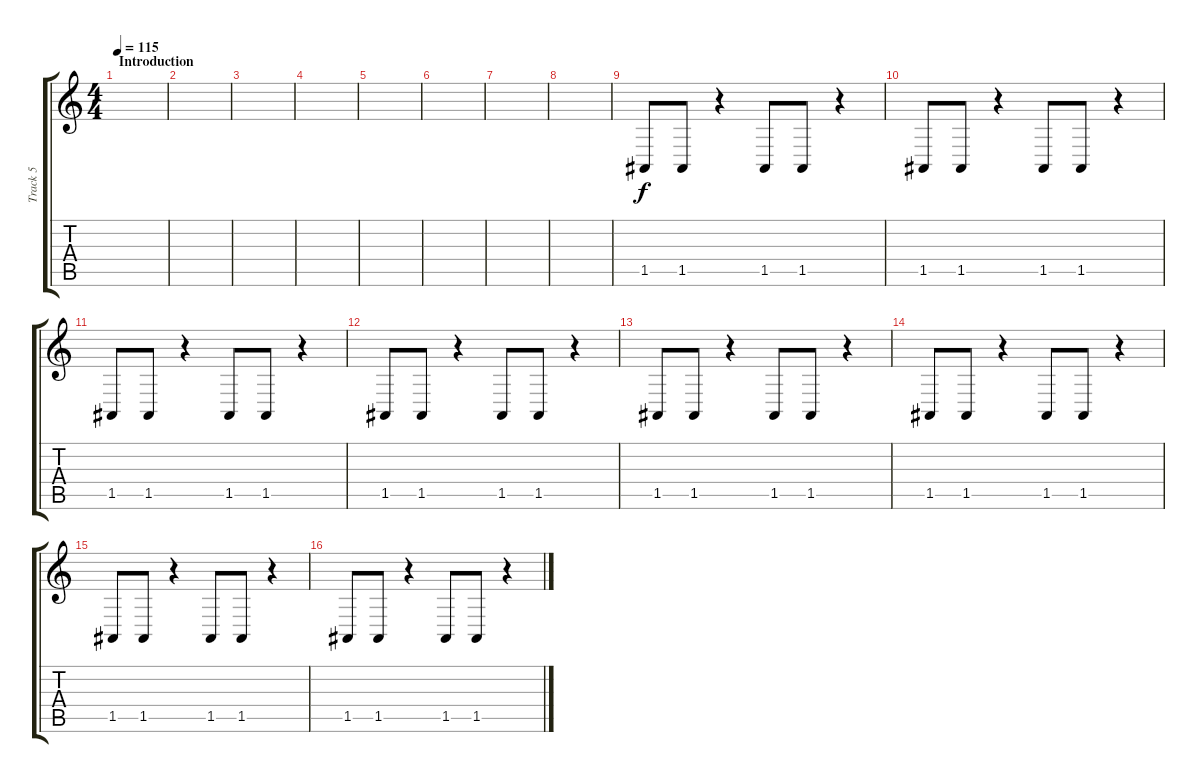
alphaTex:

\track ("Track 5" "Track 5") {instrument taikodrum}
\staff {score tabs}
\tuning (E4 B3 G3 D3 A2 E2) {hide}
\ts (4 4)
\section ("" "Introduction")
\tempo 115
\clef g2
\ks c
|
|
|
|
|
|
|
|
1.5.8 1.5.8 r.4 1.5.8 1.5.8 r.4 |
1.5.8 1.5.8 r.4 1.5.8 1.5.8 r.4 |
1.5.8 1.5.8 r.4 1.5.8 1.5.8 r.4 |
1.5.8 1.5.8 r.4 1.5.8 1.5.8 r.4 |
1.5.8 1.5.8 r.4 1.5.8 1.5.8 r.4 |
1.5.8 1.5.8 r.4 1.5.8 1.5.8 r.4 |
1.5.8 1.5.8 r.4 1.5.8 1.5.8 r.4 |
1.5.8 1.5.8 r.4 1.5.8 1.5.8 r.4
